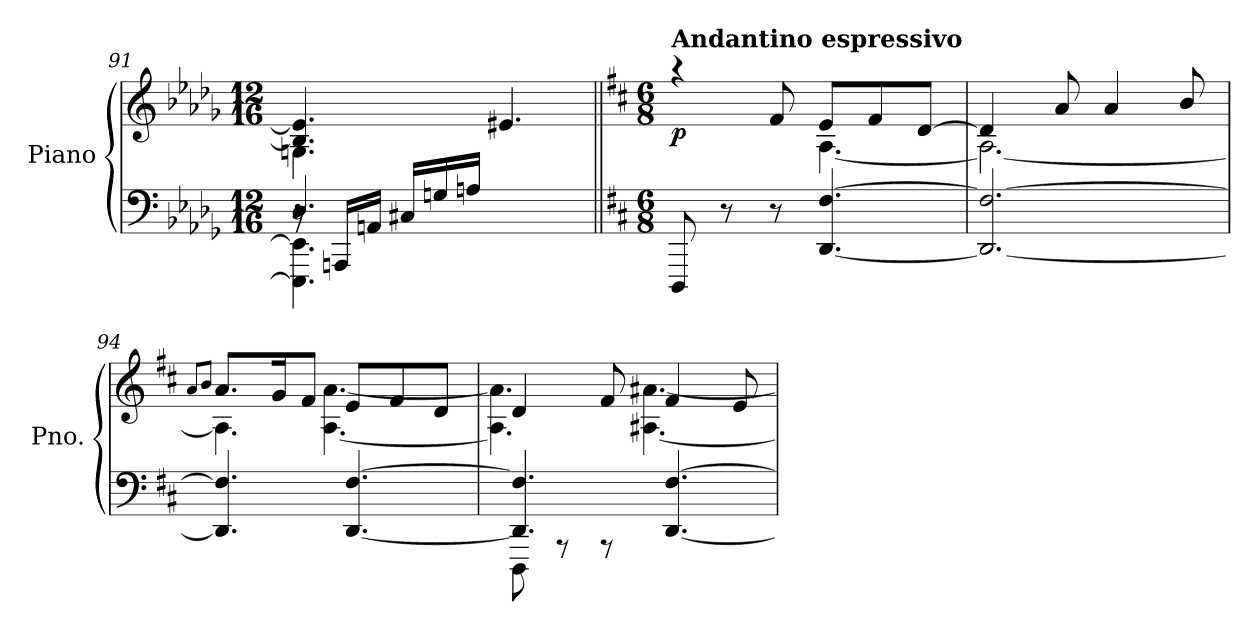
**kern	**kern	**dynam
*part1	*part1	*part1
*staff2	*staff1	*staff1/2
*I"Piano	*	*
*I'Pno.	*	*
*clefF4	*clefG2	*
*k[b-e-a-d-g-]	*k[b-e-a-d-g-]	*
*D-:	*D-:	*
*M12/16	*M12/16	*
=91	=91	=91
*^	*^	*
*	*^	*	*	*
4.D-/	4.EEE\] 4.EE\]	16r	4.B-/] 4.e/]	4.Gn\	.
.	.	16AAAn/LL	.	.	.
.	.	16AAn/JJ	.	.	.
.	.	16C#X/LL	.	.	.
.	.	16Gn/	.	.	.
.	.	16An/JJ	.	.	.
4.ryy	4.ryy	4.ryy	4.e#X/	4.ryy	.
*v	*v	*v	*	*	*
!!LO:LB:g=z	!!
=92||	=92||	=92||	=92||
*k[f#c#]	*k[f#c#]	*	*
*D:	*D:	*	*
*M6/8	*M6/8	*	*
*^	*	*	*
*	*^	*	*	*
!	!	!	!LO:TX:a:B:t=Andantino espressivo	!	!
!	!	!	!	!	!LO:DY:b
*v	*v	*v	*	*	*
8DDD/	4raa	4.ryy	p
8r	.	.	.
8r	8f#/	.	.
[4.DD/ [4.F#/	8e/L	[4.A\	.
.	8f#/	.	.
.	[8d/J	.	.
=93	=93	=93	=93
2.DD/_ 2.F#/_	4d/]	2.A\_	.
.	8a/	.	.
.	4a/	.	.
.	8b/	.	.
=94	=94	=94	=94
.	8qa/L	.	.
.	8qb/J	.	.
4.DD/] 4.F#/]	8.a/L	4.A\]	.
.	16g/K	.	.
.	8f#/J	.	.
[4.DD/ [4.F#/	8e/L	[4.A\ [4.a\	.
.	8f#/	.	.
.	8d/J	.	.
=95	=95	=95	=95
*^	*	*	*
4.DD/] 4.F#/]	8DDD\	4d/	4.A\] 4.a\]	.
.	8rAAA	.	.	.
.	8rAAA	8f#/	.	.
[4.DD/ [4.F#/	4.ryy	4f#/	[4.A#X\ [4.a#X\	.
.	.	8e/	.	.
*v	*v	*	*	*
*	*v	*v	*
=	=	=
*-	*-	*-
